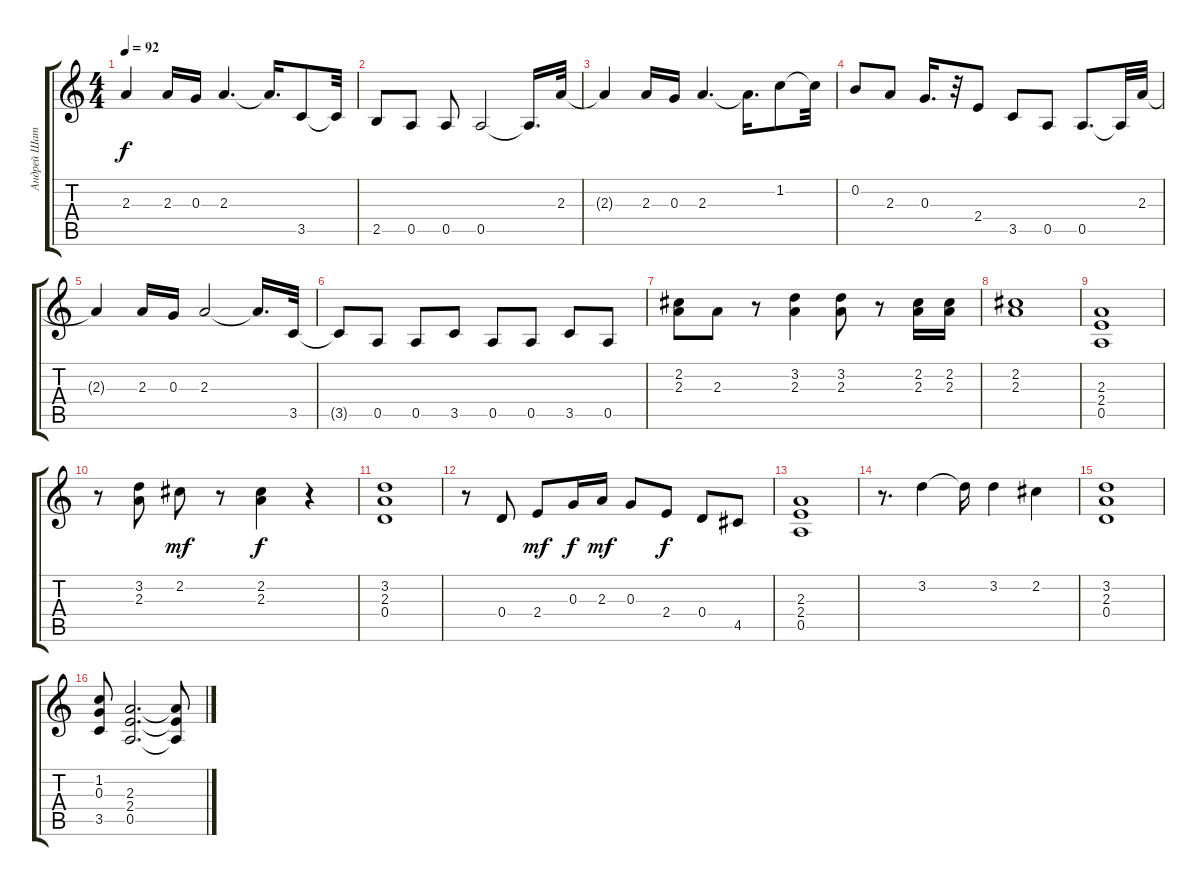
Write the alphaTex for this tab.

\track ("Андрей Шаталин" "Андрей Шат") {instrument overdrivenguitar}
\staff {score tabs}
\tuning (E4 B3 G3 D3 A2 E2) {hide}
\ts (4 4)
\tempo 92
\clef g2
\ks c
2.3{t}.4{dy f} 2.3.16 0.3.16 2.3.4{d} 2.3{t}.16{d} 3.5.8 3.5{t}.32 |
2.5.8 0.5.8 0.5.8 0.5.2 0.5{t}.16{d} 2.3.32 |
2.3{t}.4 2.3.16 0.3.16 2.3.4{d} 2.3{t}.16{d} 1.2.8 1.2{t}.32 |
0.2.8 2.3.8 0.3.16{d} r.32 2.4.8 3.5.8 0.5.8 0.5.8{d} 0.5{t}.32 2.3.32 |
2.3{t}.4 2.3.16 0.3.16 2.3.2 2.3{t}.16{d} 3.5.32 |
3.5{t}.8 0.5.8 0.5.8 3.5.8 0.5.8 0.5.8 3.5.8 0.5.8 |
(2.2 2.3).8 2.3.8 r.8 (3.2 2.3).4 (3.2 2.3).8 r.8 (2.2 2.3).16 (2.2 2.3).16 |
(2.2 2.3).1 |
(2.3 2.4 0.5).1 |
r.8 (3.2 2.3).8 2.2.8{dy mf} r.8 (2.2 2.3).4{dy f} r.4 |
(3.2 2.3 0.4).1 |
r.8 0.4.8 2.4.8{dy mf} 0.3.16{dy f} 2.3.16{dy mf} 0.3.8 2.4.8{dy f} 0.4.8 4.5.8 |
(2.3 2.4 0.5).1 |
r.8{d} 3.2.4 3.2{t}.16 3.2.4 2.2.4 |
(3.2 2.3 0.4).1 |
(1.2 0.3 3.5).8 (2.3 2.4 0.5).2{d} (2.3{t} 2.4{t} 0.5{t}).8
